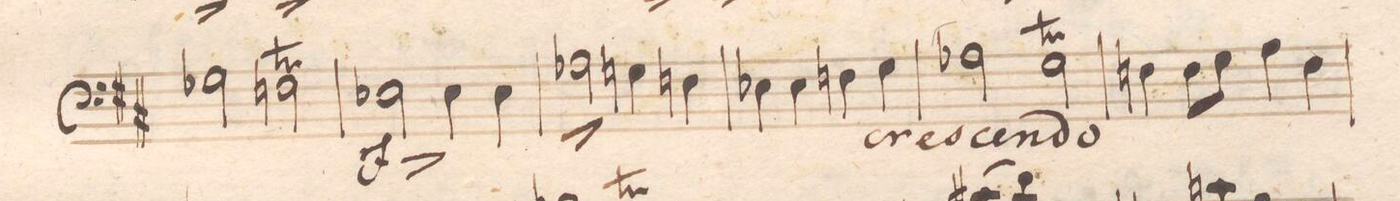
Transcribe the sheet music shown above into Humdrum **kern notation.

**kern	**dynam
*I"Basso e Violoncello.	*
*clefF4	*
*k[f#c#]	*
*met(c|)	*
*M2/2	*
2G-X\	.
2Fn\t	.
=35	=35
2E-X\	rfz >
4E-\	]
4E-\	.
=36	=36
2A-X\^<	.
4Gn\	.
4Fn\	.
=37	=37
4E-X\	.
4E-\	.
4Fn\	.
4G\	<
=38	=38
2A-X\	.
2G\t	.
=39	=39
4Fn\	.
8F\L	.
8G\J	.
4A\	.
4F\	.
=40	=40
*-	*-
